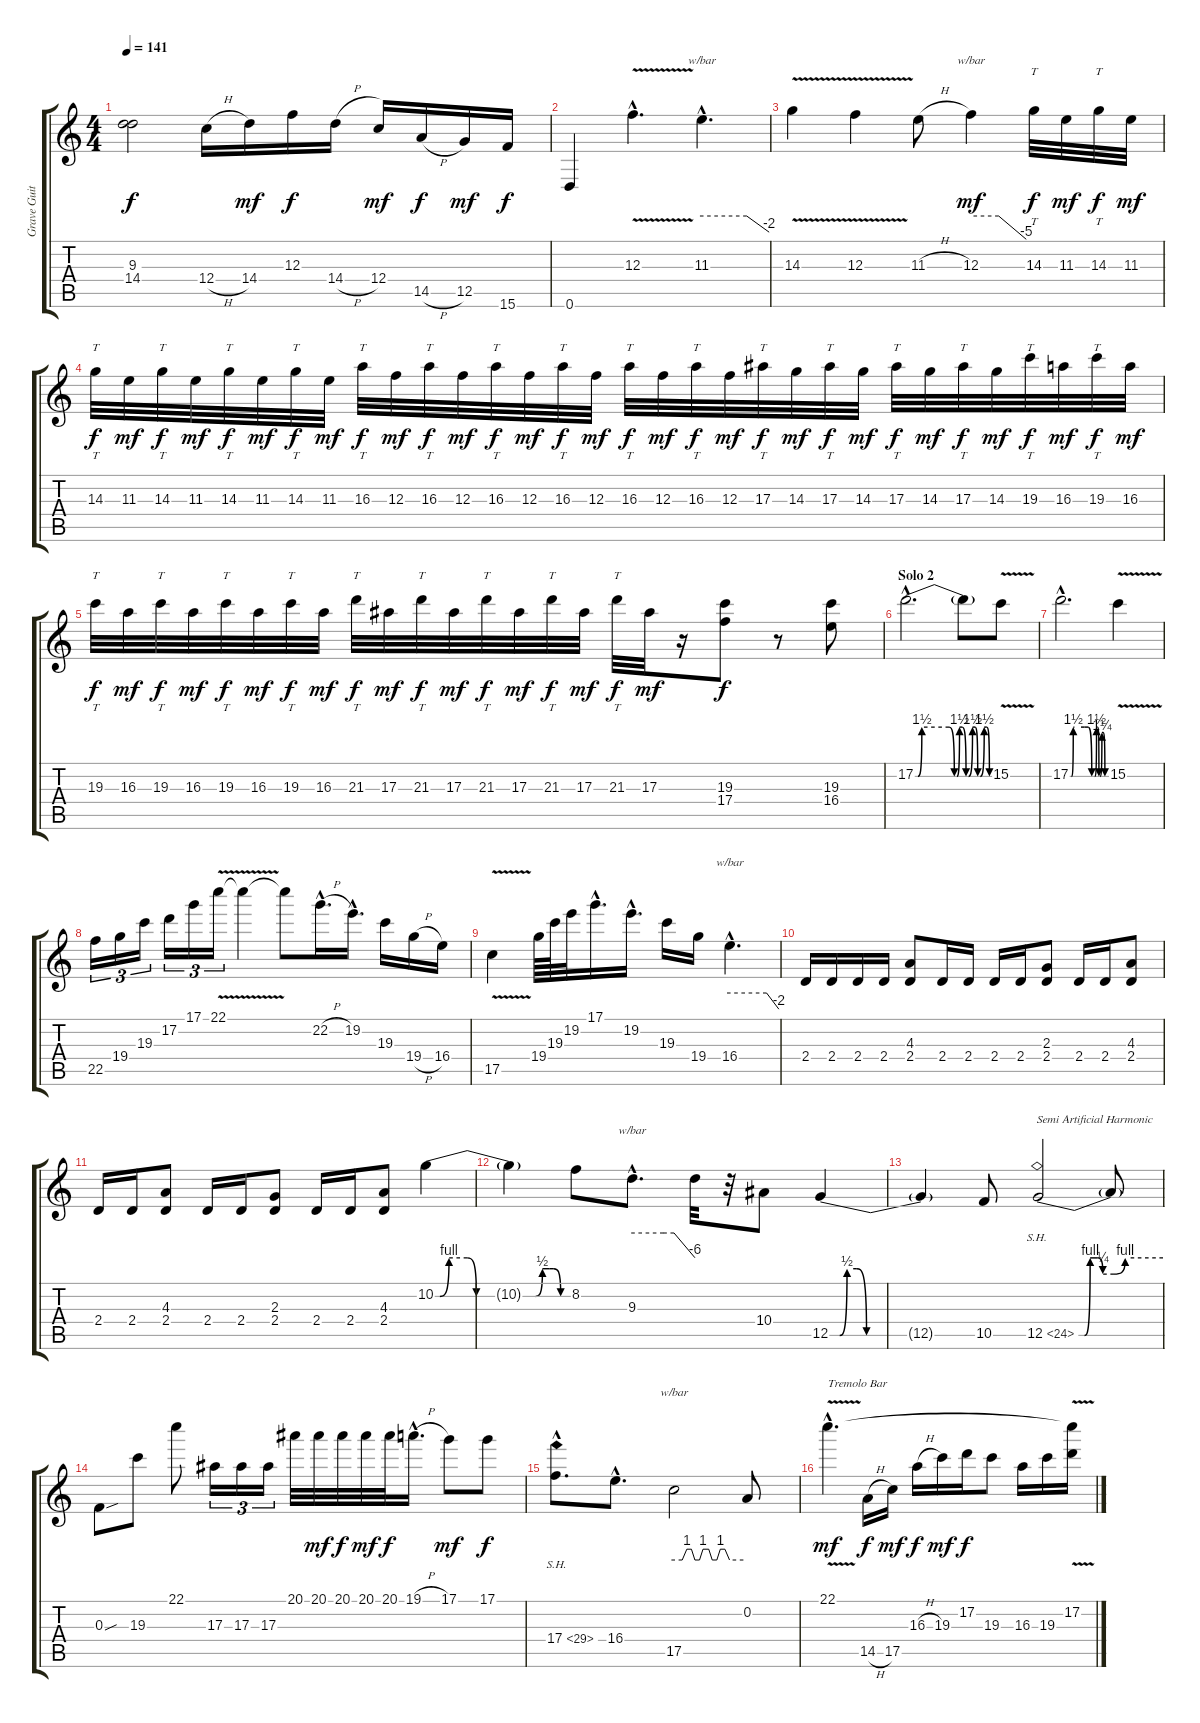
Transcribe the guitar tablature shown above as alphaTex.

\track ("Grave Guitar (Pan Left)" "Grave Guit") {instrument distortionguitar}
\staff {score tabs}
\tuning (D4 A3 F3 C3 G2 D2) {hide}
\ts (4 4)
\tempo 141
\clef g2
\ks c
(9.3{t} 14.4{t}).2{dy f} 12.4{h}.16 14.4.16{dy mf} 12.3.16{dy f} 14.4{h}.16 12.4.16{dy mf} 14.5{h}.16{dy f} 12.5.16{dy mf} 15.6.16{dy f} |
0.6.4 12.3{v hac}.4{d} 11.3{hac}.4{d tbe (custom default 0 0 40 0 60 -8)} |
14.3{v}.4 12.3{v}.4 11.3{h}.8 12.3.4{tbe (custom default 0 0 30 0 60 -20) dy mf} 14.3.32{tt dy f} 11.3.32{dy mf} 14.3.32{tt dy f} 11.3.32{dy mf} |
14.3.32{tt dy f} 11.3.32{dy mf} 14.3.32{tt dy f} 11.3.32{dy mf} 14.3.32{tt dy f} 11.3.32{dy mf} 14.3.32{tt dy f} 11.3.32{dy mf} 16.3.32{tt dy f} 12.3.32{dy mf} 16.3.32{tt dy f} 12.3.32{dy mf} 16.3.32{tt dy f} 12.3.32{dy mf} 16.3.32{tt dy f} 12.3.32{dy mf} 16.3.32{tt dy f} 12.3.32{dy mf} 16.3.32{tt dy f} 12.3.32{dy mf} 17.3.32{tt dy f} 14.3.32{dy mf} 17.3.32{tt dy f} 14.3.32{dy mf} 17.3.32{tt dy f} 14.3.32{dy mf} 17.3.32{tt dy f} 14.3.32{dy mf} 19.3.32{tt dy f} 16.3.32{dy mf} 19.3.32{tt dy f} 16.3.32{dy mf} |
19.3.32{tt dy f} 16.3.32{dy mf} 19.3.32{tt dy f} 16.3.32{dy mf} 19.3.32{tt dy f} 16.3.32{dy mf} 19.3.32{tt dy f} 16.3.32{dy mf} 21.3.32{tt dy f} 17.3.32{dy mf} 21.3.32{tt dy f} 17.3.32{dy mf} 21.3.32{tt dy f} 17.3.32{dy mf} 21.3.32{tt dy f} 17.3.32{dy mf} 21.3.32{tt dy f} 17.3.32{dy mf} r.16 (19.3 17.4).8{dy f} r.8 (19.3 16.4).8 |
\section ("" "Solo 2")
17.2{be (custom 0 0 2 0 5 6 26 6 30 0 32 0 34 6 36 6 39 0 41 0 44 6 46 6 48 0 50 0 53 6 55 6 57 0 60 0) hac}.2{d} 17.2{t}.8 15.2{v}.8 |
17.2{be (custom 0 0 2 0 5 6 7 6 24 6 30 6 36 0 39 0 41 0 44 6 46 6 48 0 50 0 53 5 55 5 58 0 60 0) hac}.2{d} 15.2{v}.4 |
22.5.16{tu (3 2)} 19.4.16{tu (3 2)} 19.3.16{tu (3 2)} 17.2.16{tu (3 2)} 17.1.16{tu (3 2)} 22.1{v}.16{tu (3 2)} 22.1{t}.4 22.1{t}.8 22.2{h hac}.16{d} 19.2{hac}.16{d} 19.3.16 19.4{h}.16 16.4.16 |
17.5{v}.4 19.4.64 19.3.64 19.2.32 17.1{hac}.16{d} 19.2{hac}.16{d} 19.3.16 19.4.16 16.4{hac}.4{d tbe (custom default 0 0 45 0 60 -8)} |
2.4.16 2.4.16 2.4.16 2.4.16 (4.3 2.4).8 2.4.16 2.4.16 2.4.16 2.4.16 (2.3 2.4).8 2.4.16 2.4.16 (4.3 2.4).8 |
2.4.16 2.4.16 (4.3 2.4).8 2.4.16 2.4.16 (2.3 2.4).8 2.4.16 2.4.16 (4.3 2.4).8 10.2{be (custom 0 0 2 0 6 4 14 4 18 0 33 0 38 0 41 0 44 0 47 2 50 2 52 2 55 0 60 0)}.4 |
10.2{t}.4 8.2.8 9.3{hac}.8{d tbe (custom default 0 0 30 0 40 0 60 -24)} 9.3{t}.32 r.32 10.4.8 12.5{be (custom 0 0 4 0 7 2 11 2 15 0 60 0)}.4 |
12.5{t}.4 10.5.8 12.5{be (custom 0 0 4 0 8 4 13 4 17 1 25 1 33 4 60 4) sh 12}.2{txt "Semi Artificial Harmonic"} 12.5{t}.8 |
0.3{sou}.8 19.3.8 22.1.8 17.3.16{tu (3 2)} 17.3.16{tu (3 2)} 17.3.16{tu (3 2)} 20.1.32 20.1.32{dy mf} 20.1.32{dy f} 20.1.32{dy mf} 20.1.32{dy f} 19.1{h hac}.16{d} 17.1.8{dy mf} 17.1.8{dy f} |
17.4{sh 12 hac}.8{d} 16.4{hac}.8{d} 17.5.2{tbe (custom default 0 0 7 0 11 4 15 4 18 0 22 0 25 4 30 4 33 0 37 0 40 4 44 4 48 0 60 0)} 0.2.8 |
22.1{v hac}.4{d txt "Tremolo Bar " dy mf} 14.5{h}.16{dy f} 17.5.16{dy mf} 16.3{h}.16{dy f} 19.3.16{dy mf} 17.2.16{dy f} 19.3.8 16.3.16 19.3.16 (22.1{t} 17.2).16
